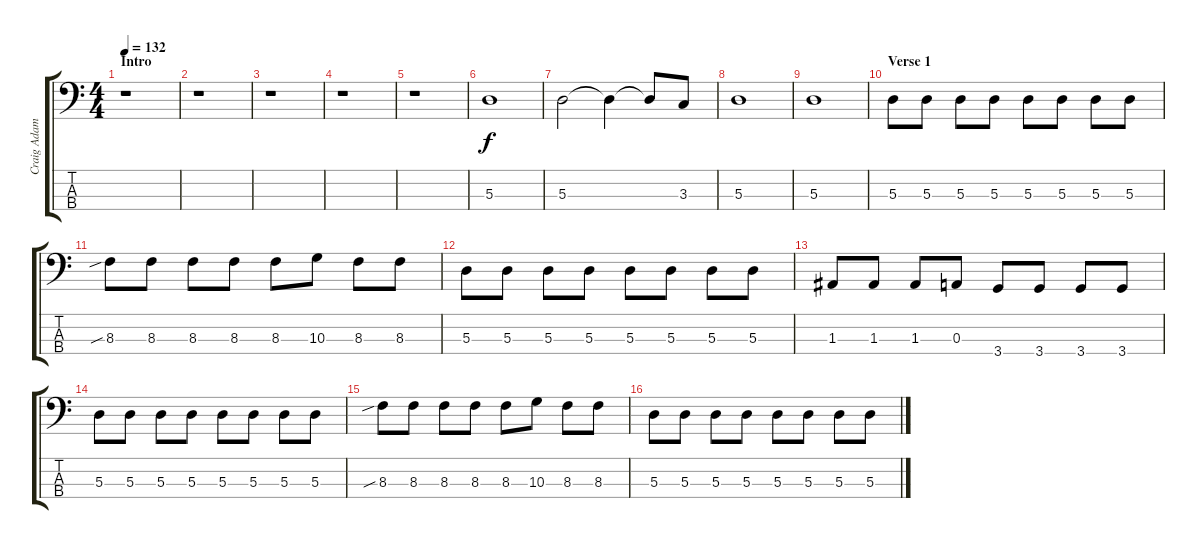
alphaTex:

\track ("Craig Adams" "Craig Adam") {instrument electricbassfinger}
\staff {score tabs}
\tuning (G2 D2 A1 E1) {hide}
\ts (4 4)
\section ("" "Intro")
\tempo 132
\clef f4
\ks c
r.1{dy f instrument electricbassfinger} |
r.1 |
r.1 |
r.1 |
r.1 |
5.3.1 |
5.3.2 5.3{t}.4 5.3{t}.8 3.3.8 |
5.3.1 |
5.3.1 |
\section ("" "Verse 1")
5.3.8 5.3.8 5.3.8 5.3.8 5.3.8 5.3.8 5.3.8 5.3.8 |
8.3{sib}.8 8.3.8 8.3.8 8.3.8 8.3.8 10.3.8 8.3.8 8.3.8 |
5.3.8 5.3.8 5.3.8 5.3.8 5.3.8 5.3.8 5.3.8 5.3.8 |
1.3.8 1.3.8 1.3.8 0.3.8 3.4.8 3.4.8 3.4.8 3.4.8 |
5.3.8 5.3.8 5.3.8 5.3.8 5.3.8 5.3.8 5.3.8 5.3.8 |
8.3{sib}.8 8.3.8 8.3.8 8.3.8 8.3.8 10.3.8 8.3.8 8.3.8 |
5.3.8 5.3.8 5.3.8 5.3.8 5.3.8 5.3.8 5.3.8 5.3.8
